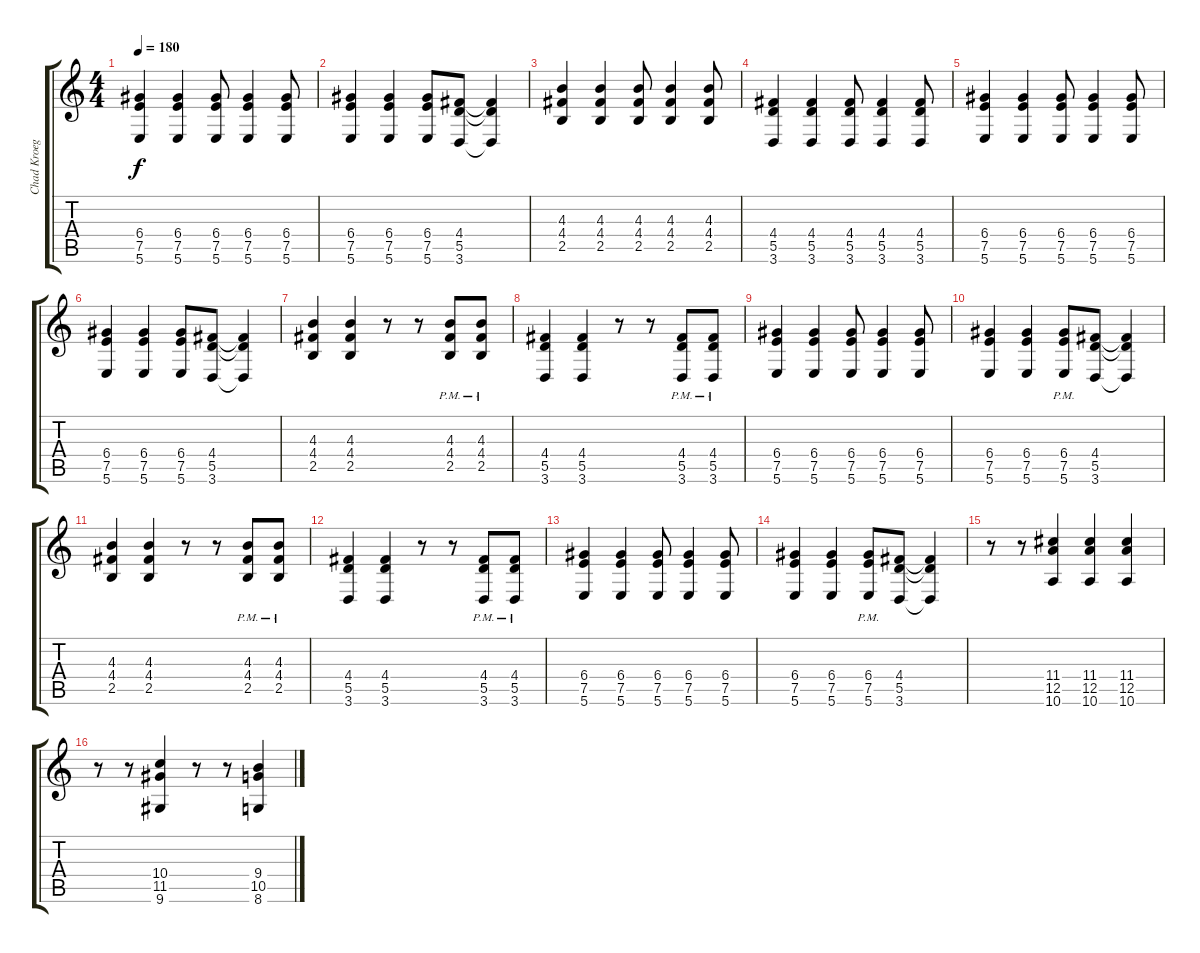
\track ("Chad Kroeger(guitar)" "Chad Kroeg") {instrument distortionguitar}
\staff {score tabs}
\tuning (E4 B3 G3 D3 A2 B1) {hide}
\ts (4 4)
\tempo 180
\clef g2
\ks c
(6.4 7.5 5.6).4{dy f} (6.4 7.5 5.6).4 (6.4 7.5 5.6).8 (6.4 7.5 5.6).4 (6.4 7.5 5.6).8 |
(6.4 7.5 5.6).4 (6.4 7.5 5.6).4 (6.4 7.5 5.6).8 (4.4 5.5 3.6).8 (4.4{t} 5.5{t} 3.6{t}).4 |
(4.3 4.4 2.5).4 (4.3 4.4 2.5).4 (4.3 4.4 2.5).8 (4.3 4.4 2.5).4 (4.3 4.4 2.5).8 |
(4.4 5.5 3.6).4 (4.4 5.5 3.6).4 (4.4 5.5 3.6).8 (4.4 5.5 3.6).4 (4.4 5.5 3.6).8 |
(6.4 7.5 5.6).4 (6.4 7.5 5.6).4 (6.4 7.5 5.6).8 (6.4 7.5 5.6).4 (6.4 7.5 5.6).8 |
(6.4 7.5 5.6).4 (6.4 7.5 5.6).4 (6.4 7.5 5.6).8 (4.4 5.5 3.6).8 (4.4{t} 5.5{t} 3.6{t}).4 |
(4.3 4.4 2.5).4 (4.3 4.4 2.5).4 r.8 r.8 (4.3{pm} 4.4{pm} 2.5{pm}).8 (4.3{pm} 4.4{pm} 2.5{pm}).8 |
(4.4 5.5 3.6).4 (4.4 5.5 3.6).4 r.8 r.8 (4.4 5.5{pm} 3.6{pm}).8 (4.4 5.5{pm} 3.6{pm}).8 |
(6.4 7.5 5.6).4 (6.4 7.5 5.6).4 (6.4 7.5 5.6).8 (6.4 7.5 5.6).4 (6.4 7.5 5.6).8 |
(6.4 7.5 5.6).4 (6.4 7.5 5.6).4 (6.4{pm} 7.5{pm} 5.6{pm}).8 (4.4 5.5 3.6).8 (4.4{t} 5.5{t} 3.6{t}).4 |
(4.3 4.4 2.5).4 (4.3 4.4 2.5).4 r.8 r.8 (4.3{pm} 4.4{pm} 2.5{pm}).8 (4.3{pm} 4.4{pm} 2.5{pm}).8 |
(4.4 5.5 3.6).4 (4.4 5.5 3.6).4 r.8 r.8 (4.4 5.5{pm} 3.6{pm}).8 (4.4 5.5{pm} 3.6{pm}).8 |
(6.4 7.5 5.6).4 (6.4 7.5 5.6).4 (6.4 7.5 5.6).8 (6.4 7.5 5.6).4 (6.4 7.5 5.6).8 |
(6.4 7.5 5.6).4 (6.4 7.5 5.6).4 (6.4{pm} 7.5{pm} 5.6{pm}).8 (4.4 5.5 3.6).8 (4.4{t} 5.5{t} 3.6{t}).4 |
r.8 r.8 (11.4 12.5 10.6).4 (11.4 12.5 10.6).4 (11.4 12.5 10.6).4 |
r.8 r.8 (10.4 11.5 9.6).4 r.8 r.8 (9.4 10.5 8.6).4
